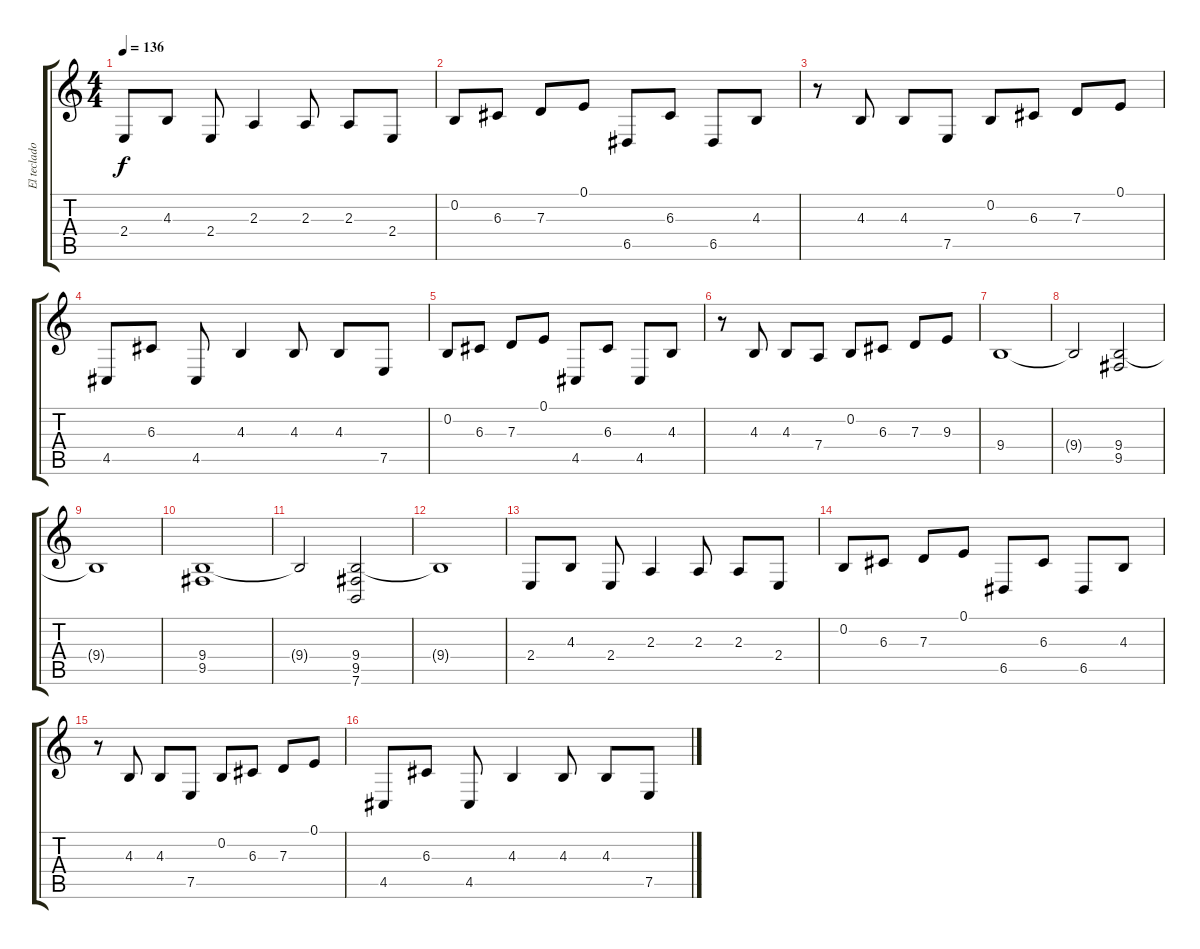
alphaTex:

\track ("El teclado" "El teclado") {instrument pad6metallic}
\staff {score tabs}
\tuning (E4 B3 G3 D3 A2 E2) {hide}
\ts (4 4)
\tempo 136
\clef g2
\ks c
2.4.8{dy f} 4.3.8 2.4.8 2.3.4 2.3.8 2.3.8 2.4.8 |
0.2.8 6.3.8 7.3.8 0.1.8 6.5.8 6.3.8 6.5.8 4.3.8 |
r.8 4.3.8 4.3.8 7.5.8 0.2.8 6.3.8 7.3.8 0.1.8 |
4.5.8 6.3.8 4.5.8 4.3.4 4.3.8 4.3.8 7.5.8 |
0.2.8 6.3.8 7.3.8 0.1.8 4.5.8 6.3.8 4.5.8 4.3.8 |
r.8 4.3.8 4.3.8 7.4.8 0.2.8 6.3.8 7.3.8 9.3.8 |
9.4.1 |
9.4{t}.2 (9.4 9.5).2 |
9.4{t}.1 |
(9.4 9.5).1 |
9.4{t}.2 (9.4 9.5 7.6).2 |
9.4{t}.1 |
2.4.8 4.3.8 2.4.8 2.3.4 2.3.8 2.3.8 2.4.8 |
0.2.8 6.3.8 7.3.8 0.1.8 6.5.8 6.3.8 6.5.8 4.3.8 |
r.8 4.3.8 4.3.8 7.5.8 0.2.8 6.3.8 7.3.8 0.1.8 |
4.5.8 6.3.8 4.5.8 4.3.4 4.3.8 4.3.8 7.5.8
